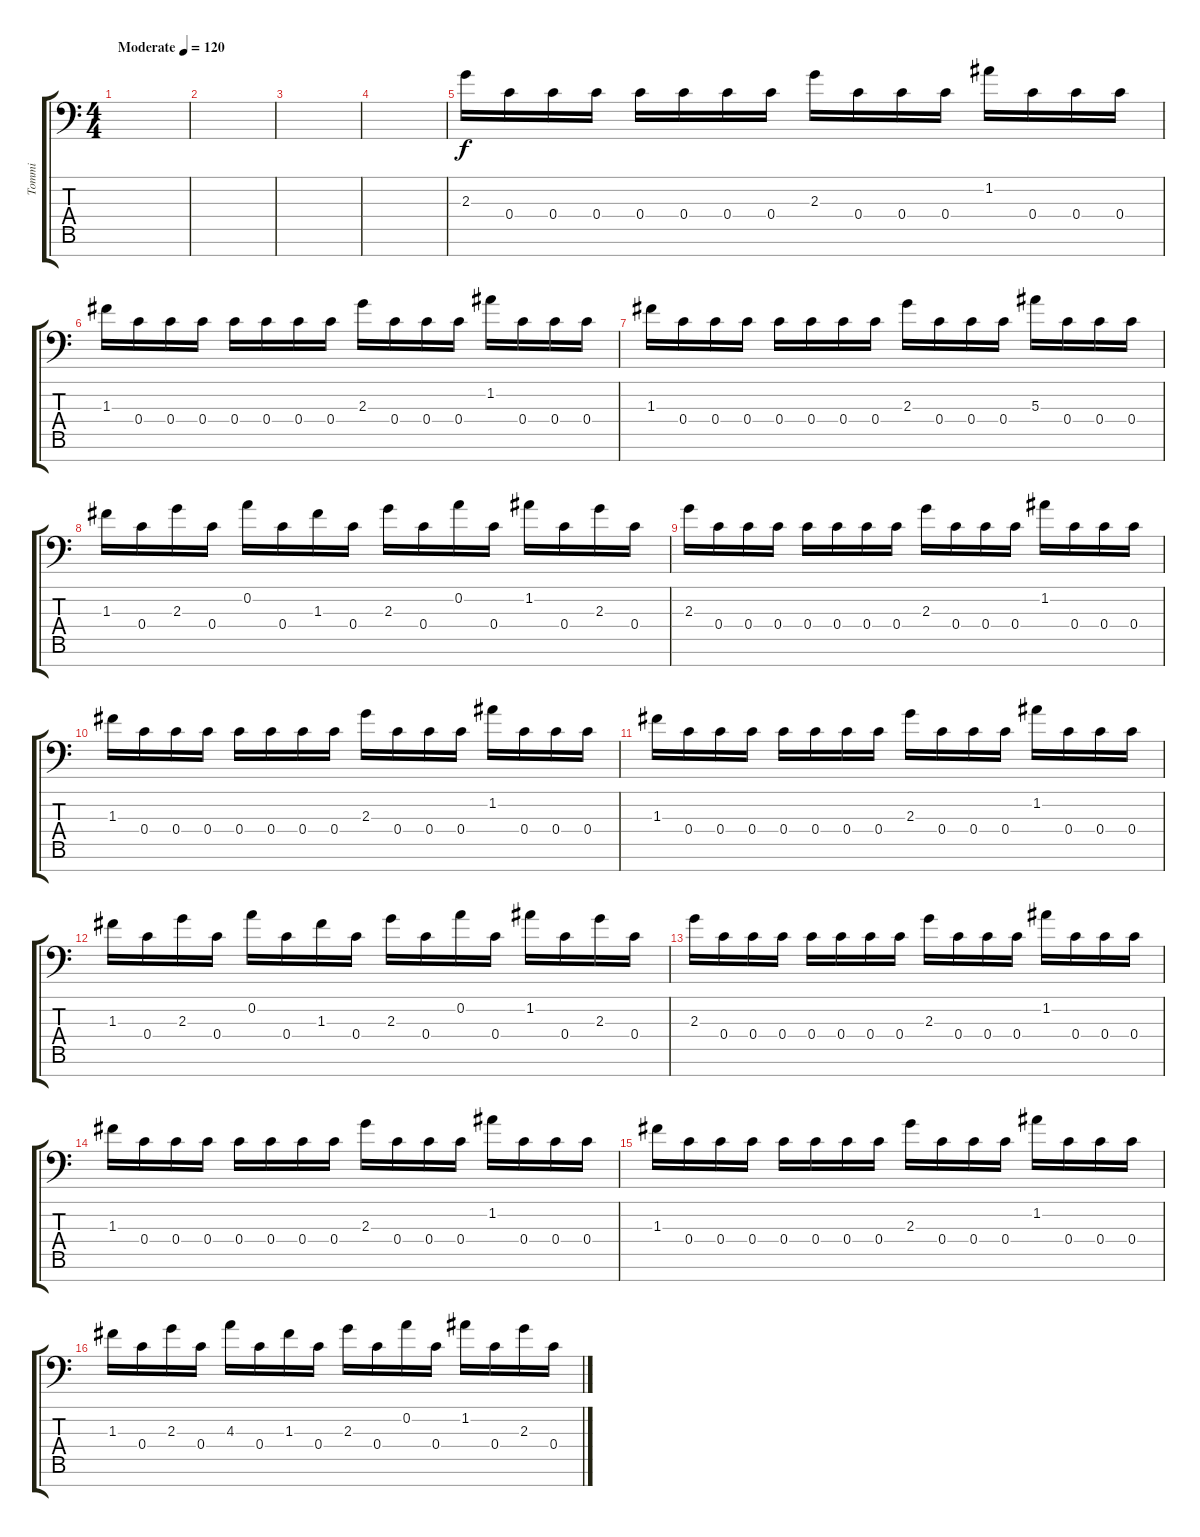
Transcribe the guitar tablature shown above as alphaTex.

\track ("Tommi" "Tommi") {instrument distortionguitar}
\staff {score tabs}
\tuning (D4 A3 F3 C3 G2 D2 G1) {hide}
\ts (4 4)
\tempo (120 "Moderate")
\clef f4
\ks c
|
|
|
|
2.3.16 0.4.16 0.4.16 0.4.16 0.4.16 0.4.16 0.4.16 0.4.16 2.3.16 0.4.16 0.4.16 0.4.16 1.2.16 0.4.16 0.4.16 0.4.16 |
1.3.16 0.4.16 0.4.16 0.4.16 0.4.16 0.4.16 0.4.16 0.4.16 2.3.16 0.4.16 0.4.16 0.4.16 1.2.16 0.4.16 0.4.16 0.4.16 |
1.3.16 0.4.16 0.4.16 0.4.16 0.4.16 0.4.16 0.4.16 0.4.16 2.3.16 0.4.16 0.4.16 0.4.16 5.3.16 0.4.16 0.4.16 0.4.16 |
1.3.16 0.4.16 2.3.16 0.4.16 0.2.16 0.4.16 1.3.16 0.4.16 2.3.16 0.4.16 0.2.16 0.4.16 1.2.16 0.4.16 2.3.16 0.4.16 |
2.3.16 0.4.16 0.4.16 0.4.16 0.4.16 0.4.16 0.4.16 0.4.16 2.3.16 0.4.16 0.4.16 0.4.16 1.2.16 0.4.16 0.4.16 0.4.16 |
1.3.16 0.4.16 0.4.16 0.4.16 0.4.16 0.4.16 0.4.16 0.4.16 2.3.16 0.4.16 0.4.16 0.4.16 1.2.16 0.4.16 0.4.16 0.4.16 |
1.3.16 0.4.16 0.4.16 0.4.16 0.4.16 0.4.16 0.4.16 0.4.16 2.3.16 0.4.16 0.4.16 0.4.16 1.2.16 0.4.16 0.4.16 0.4.16 |
1.3.16 0.4.16 2.3.16 0.4.16 0.2.16 0.4.16 1.3.16 0.4.16 2.3.16 0.4.16 0.2.16 0.4.16 1.2.16 0.4.16 2.3.16 0.4.16 |
2.3.16 0.4.16 0.4.16 0.4.16 0.4.16 0.4.16 0.4.16 0.4.16 2.3.16 0.4.16 0.4.16 0.4.16 1.2.16 0.4.16 0.4.16 0.4.16 |
1.3.16 0.4.16 0.4.16 0.4.16 0.4.16 0.4.16 0.4.16 0.4.16 2.3.16 0.4.16 0.4.16 0.4.16 1.2.16 0.4.16 0.4.16 0.4.16 |
1.3.16 0.4.16 0.4.16 0.4.16 0.4.16 0.4.16 0.4.16 0.4.16 2.3.16 0.4.16 0.4.16 0.4.16 1.2.16 0.4.16 0.4.16 0.4.16 |
1.3.16 0.4.16 2.3.16 0.4.16 4.3.16 0.4.16 1.3.16 0.4.16 2.3.16 0.4.16 0.2.16 0.4.16 1.2.16 0.4.16 2.3.16 0.4.16
